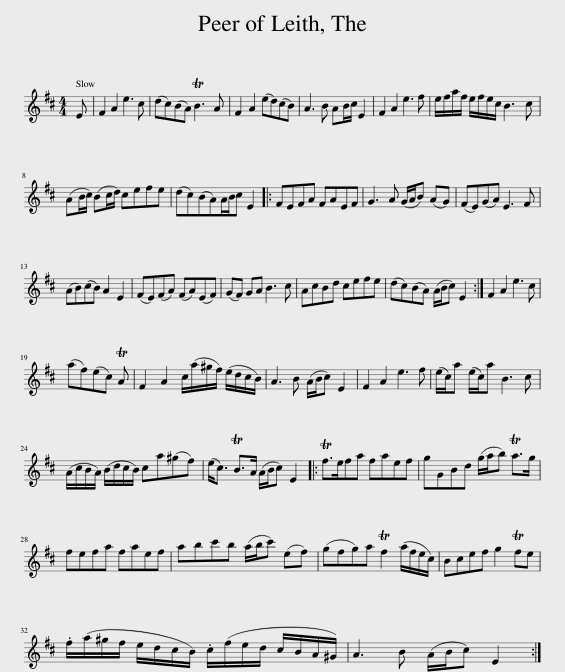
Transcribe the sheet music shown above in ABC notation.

X:1
L:1/8
M:4/4
I:linebreak $
K:D
V:1 treble
V:1
 E | F2 A2 e3 c | (dc)(BA) TB3 A | F2 A2 (ed)(cB) | A3 B AB/c/ E2 | %5
 F2 A2 e3 f | e/f/a/f/ e/f/e/c/ B3 c |$ (AB/c/) (Bc/d/) cefe | (dc)(BA)A/B/c E2 |: FEFA FAEF | %10
 G3 A (G/A/B) (AG) | (FE)(GA) E3 F |$ (AB)(cB) A2 E2 | (FE)(FA) (FA)(EF) | (GF) GA B3 c | %15
 AcBd cefe | (dc)(BA) (A/B/c) E2 :| F2 A2 e3 c |$ (af)(ec) TA | F2 A2 c/(a/^g/f/) (e/d/c/B/) | %20
 A3 B (A/B/c) E2 | F2 A2 e3 f | (e/c/)a (e/c/)a B3 c |$ (A/c/B/A/) (B/d/c/B/) ca(^gf) | (e<c) TB>A (A/B/c) E2 |: %25
 Tf>efa faef | gGBd (g/a/b) Ta>g |$ fefa faef | abc'b (a/b/c') (ef) | (gfg)a Tf2 (a/f/e/c/) | %30
 Bcef g2 Tfe |$ .f/(a/^g/f/ e/d/c/B/) .c/(f/e/d/ c/B/A/^G/) | A3 B (A/B/c) E2 :| %33
